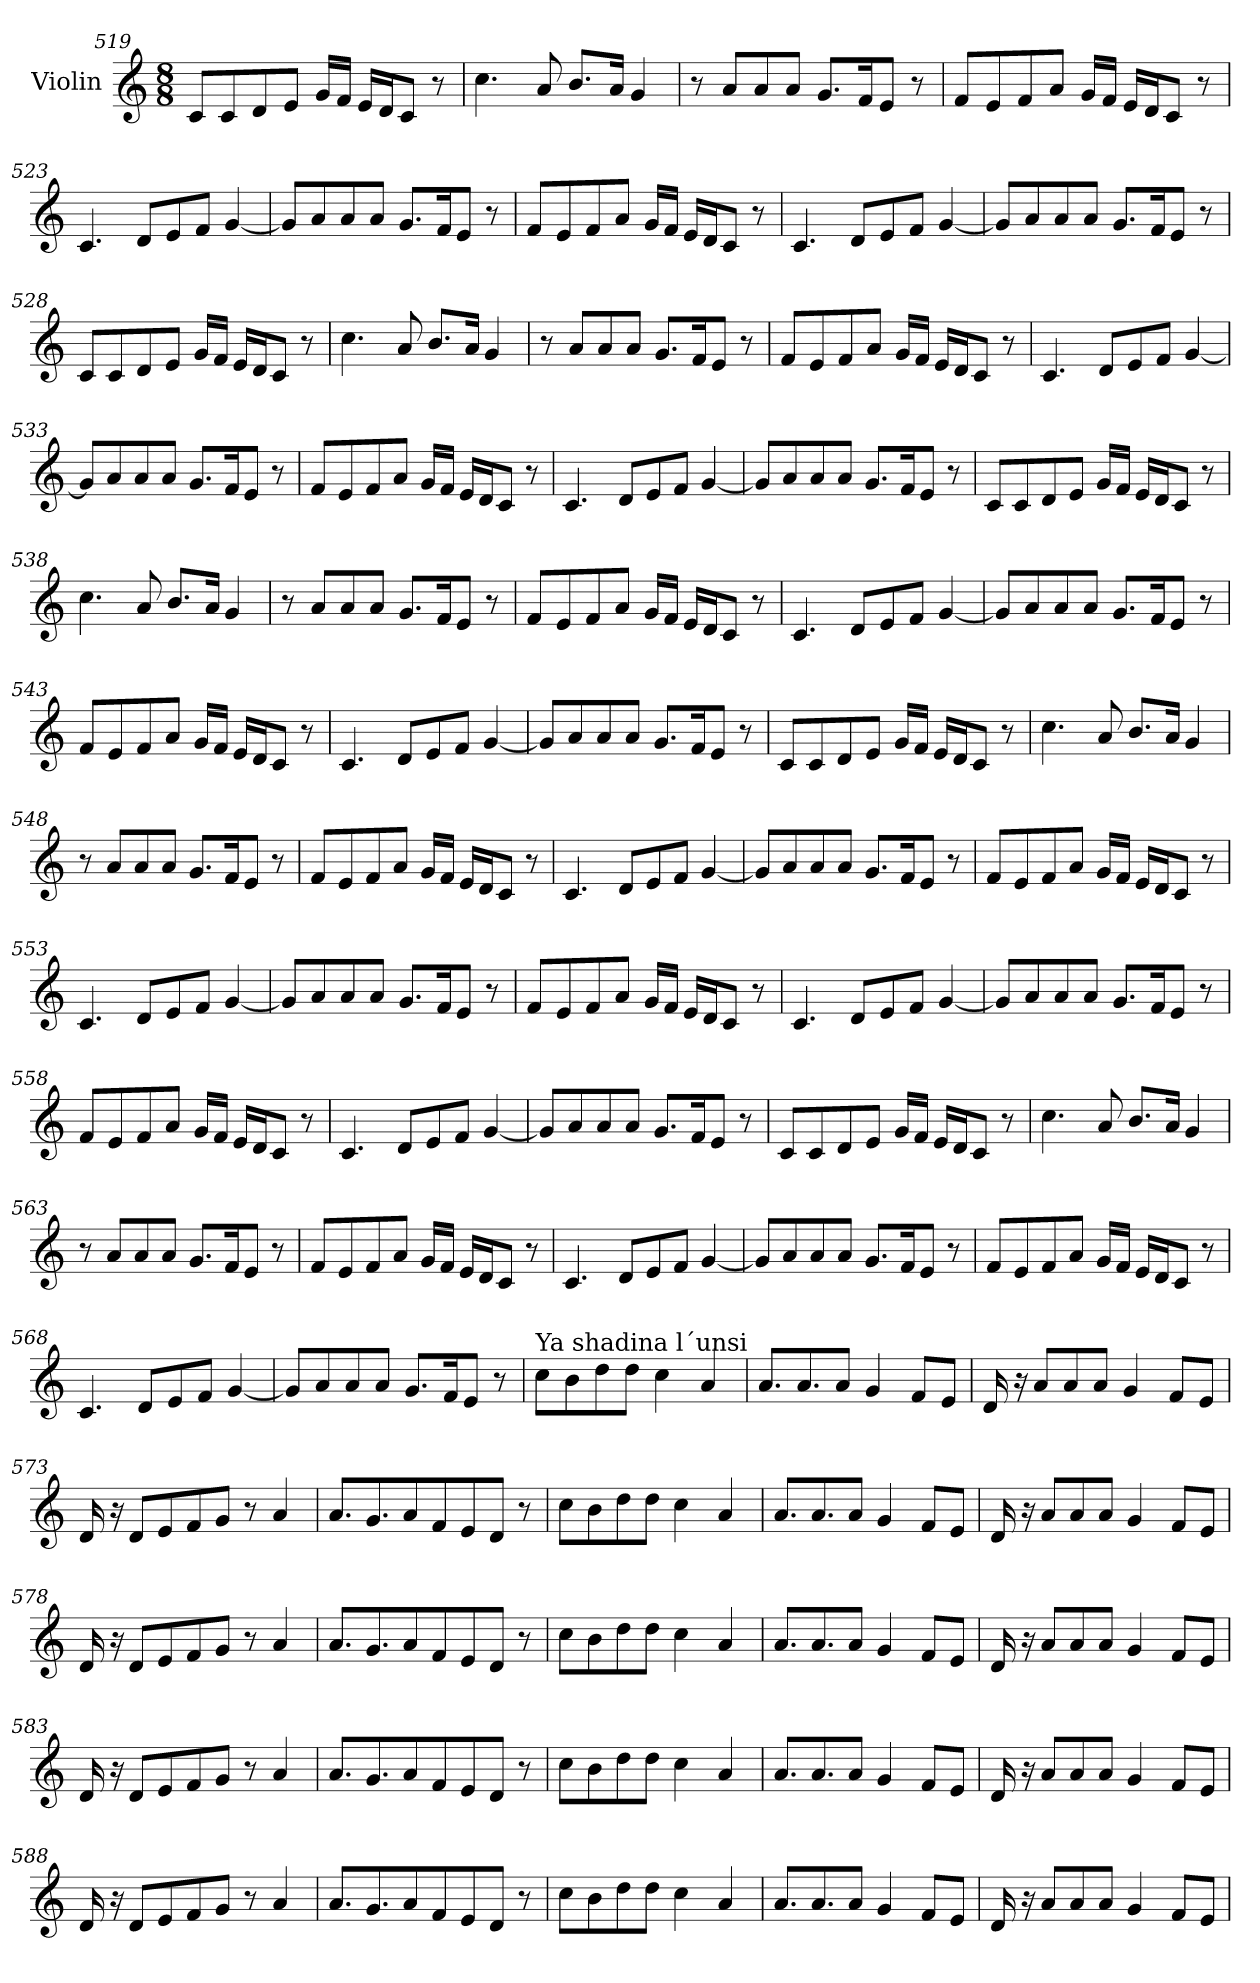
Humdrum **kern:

**kern
*part1
*staff1
*I"Violin
*clefG2
*k[]
*M8/8
=519
8c/L
8c/
8d/
8e/J
16g/LL
16f/JJ
16e/LL
16d/J
8c/J
8r
=520
4.cc\
8a/
8.b/L
16a/Jk
4g/
!!LO:LB:g=z
=521
8r
8a/L
8a/
8a/J
8.g/L
16f/K
8e/J
8r
=522
8f/L
8e/
8f/
8a/J
16g/LL
16f/JJ
16e/LL
16d/J
8c/J
8r
=523
4.c/
8d/L
8e/
8f/J
[4g/
=524
8g/L]
8a/
8a/
8a/J
8.g/L
16f/K
8e/J
8r
!!LO:LB:g=z
=525
8f/L
8e/
8f/
8a/J
16g/LL
16f/JJ
16e/LL
16d/J
8c/J
8r
=526
4.c/
8d/L
8e/
8f/J
[4g/
=527
8g/L]
8a/
8a/
8a/J
8.g/L
16f/K
8e/J
8r
=528
8c/L
8c/
8d/
8e/J
16g/LL
16f/JJ
16e/LL
16d/J
8c/J
8r
!!LO:LB:g=z
=529
4.cc\
8a/
8.b/L
16a/Jk
4g/
=530
8r
8a/L
8a/
8a/J
8.g/L
16f/K
8e/J
8r
=531
8f/L
8e/
8f/
8a/J
16g/LL
16f/JJ
16e/LL
16d/J
8c/J
8r
=532
4.c/
8d/L
8e/
8f/J
[4g/
!!LO:PB:g=z
=533
8g/L]
8a/
8a/
8a/J
8.g/L
16f/K
8e/J
8r
=534
8f/L
8e/
8f/
8a/J
16g/LL
16f/JJ
16e/LL
16d/J
8c/J
8r
=535
4.c/
8d/L
8e/
8f/J
[4g/
=536
8g/L]
8a/
8a/
8a/J
8.g/L
16f/K
8e/J
8r
!!LO:LB:g=z
=537
8c/L
8c/
8d/
8e/J
16g/LL
16f/JJ
16e/LL
16d/J
8c/J
8r
=538
4.cc\
8a/
8.b/L
16a/Jk
4g/
=539
8r
8a/L
8a/
8a/J
8.g/L
16f/K
8e/J
8r
=540
8f/L
8e/
8f/
8a/J
16g/LL
16f/JJ
16e/LL
16d/J
8c/J
8r
!!LO:LB:g=z
=541
4.c/
8d/L
8e/
8f/J
[4g/
=542
8g/L]
8a/
8a/
8a/J
8.g/L
16f/K
8e/J
8r
=543
8f/L
8e/
8f/
8a/J
16g/LL
16f/JJ
16e/LL
16d/J
8c/J
8r
=544
4.c/
8d/L
8e/
8f/J
[4g/
!!LO:LB:g=z
=545
8g/L]
8a/
8a/
8a/J
8.g/L
16f/K
8e/J
8r
=546
8c/L
8c/
8d/
8e/J
16g/LL
16f/JJ
16e/LL
16d/J
8c/J
8r
=547
4.cc\
8a/
8.b/L
16a/Jk
4g/
=548
8r
8a/L
8a/
8a/J
8.g/L
16f/K
8e/J
8r
!!LO:LB:g=z
=549
8f/L
8e/
8f/
8a/J
16g/LL
16f/JJ
16e/LL
16d/J
8c/J
8r
=550
4.c/
8d/L
8e/
8f/J
[4g/
=551
8g/L]
8a/
8a/
8a/J
8.g/L
16f/K
8e/J
8r
=552
8f/L
8e/
8f/
8a/J
16g/LL
16f/JJ
16e/LL
16d/J
8c/J
8r
!!LO:LB:g=z
=553
4.c/
8d/L
8e/
8f/J
[4g/
=554
8g/L]
8a/
8a/
8a/J
8.g/L
16f/K
8e/J
8r
=555
8f/L
8e/
8f/
8a/J
16g/LL
16f/JJ
16e/LL
16d/J
8c/J
8r
=556
4.c/
8d/L
8e/
8f/J
[4g/
!!LO:LB:g=z
=557
8g/L]
8a/
8a/
8a/J
8.g/L
16f/K
8e/J
8r
=558
8f/L
8e/
8f/
8a/J
16g/LL
16f/JJ
16e/LL
16d/J
8c/J
8r
=559
4.c/
8d/L
8e/
8f/J
[4g/
=560
8g/L]
8a/
8a/
8a/J
8.g/L
16f/K
8e/J
8r
!!LO:LB:g=z
=561
8c/L
8c/
8d/
8e/J
16g/LL
16f/JJ
16e/LL
16d/J
8c/J
8r
=562
4.cc\
8a/
8.b/L
16a/Jk
4g/
=563
8r
8a/L
8a/
8a/J
8.g/L
16f/K
8e/J
8r
=564
8f/L
8e/
8f/
8a/J
16g/LL
16f/JJ
16e/LL
16d/J
8c/J
8r
!!LO:PB:g=z
=565
4.c/
8d/L
8e/
8f/J
[4g/
=566
8g/L]
8a/
8a/
8a/J
8.g/L
16f/K
8e/J
8r
=567
8f/L
8e/
8f/
8a/J
16g/LL
16f/JJ
16e/LL
16d/J
8c/J
8r
=568
4.c/
8d/L
8e/
8f/J
[4g/
!!LO:LB:g=z
=569
8g/L]
8a/
8a/
8a/J
8.g/L
16f/K
8e/J
8r
=570
!LO:TX:a:t=Ya shadina l´unsi
8cc\L
8b\
8dd\
8dd\J
4cc\
4a/
=571
8.a/L
8.a/
8a/J
4g/
8f/L
8e/J
=572
16d/
16r
8a/L
8a/
8a/J
4g/
8f/L
8e/J
!!LO:LB:g=z
=573
16d/
16r
8d/L
8e/
8f/
8g/J
8r
4a/
=574
8.a/L
8.g/
8a/
8f/
8e/
8d/J
8r
=575
8cc\L
8b\
8dd\
8dd\J
4cc\
4a/
=576
8.a/L
8.a/
8a/J
4g/
8f/L
8e/J
!!LO:LB:g=z
=577
16d/
16r
8a/L
8a/
8a/J
4g/
8f/L
8e/J
=578
16d/
16r
8d/L
8e/
8f/
8g/J
8r
4a/
=579
8.a/L
8.g/
8a/
8f/
8e/
8d/J
8r
=580
8cc\L
8b\
8dd\
8dd\J
4cc\
4a/
!!LO:LB:g=z
=581
8.a/L
8.a/
8a/J
4g/
8f/L
8e/J
=582
16d/
16r
8a/L
8a/
8a/J
4g/
8f/L
8e/J
=583
16d/
16r
8d/L
8e/
8f/
8g/J
8r
4a/
=584
8.a/L
8.g/
8a/
8f/
8e/
8d/J
8r
!!LO:LB:g=z
=585
8cc\L
8b\
8dd\
8dd\J
4cc\
4a/
=586
8.a/L
8.a/
8a/J
4g/
8f/L
8e/J
=587
16d/
16r
8a/L
8a/
8a/J
4g/
8f/L
8e/J
=588
16d/
16r
8d/L
8e/
8f/
8g/J
8r
4a/
!!LO:LB:g=z
=589
8.a/L
8.g/
8a/
8f/
8e/
8d/J
8r
=590
8cc\L
8b\
8dd\
8dd\J
4cc\
4a/
=591
8.a/L
8.a/
8a/J
4g/
8f/L
8e/J
=592
16d/
16r
8a/L
8a/
8a/J
4g/
8f/L
8e/J
=
*-
